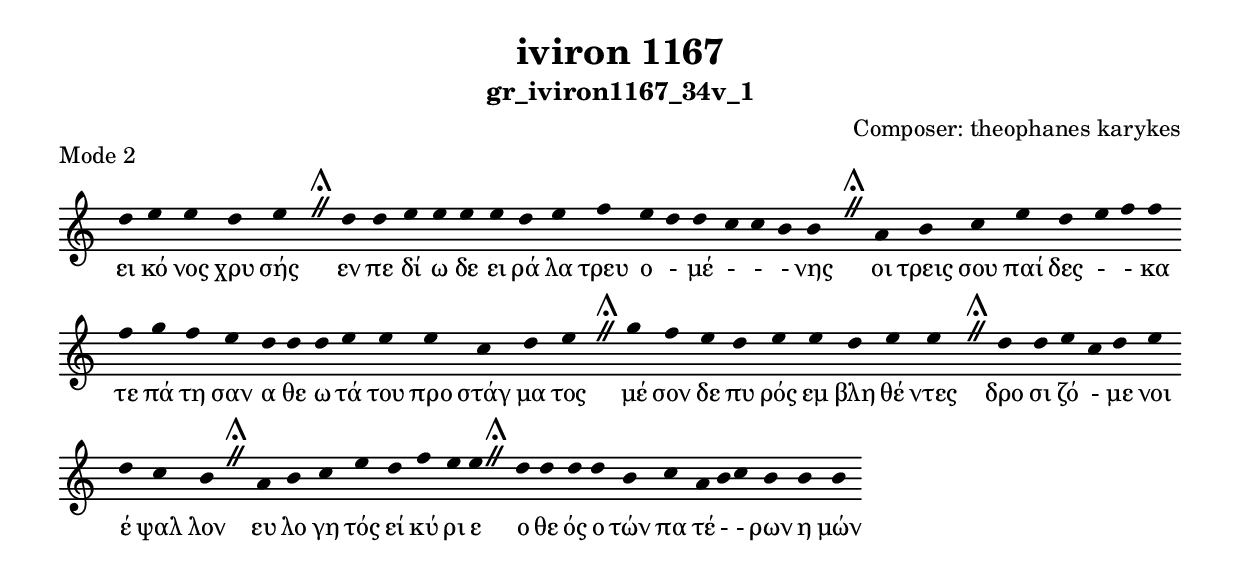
\include "gregorian.ly"

	\header {
 	  title = "iviron 1167"
	  subtitle = "gr_iviron1167_34v_1"
	  composer = "Composer: theophanes karykes"
	  piece = "Mode 2"
	}

	chant = {
	  d''4 e''4 e''4 d''4 e''4 \divisioMaior
 d''4 d''4 e''4 e''4 e''4 e''4 d''4 e''4 f''4 e''4 d''4 d''4 c''4 c''4 b'4 b'4 \divisioMaior
 a'4 b'4 c''4 e''4 d''4 e''4 f''4 f''4 f''4 g''4 f''4 e''4 d''4 d''4 d''4 e''4 e''4 e''4 c''4 d''4 e''4 \divisioMaior
 g''4 f''4 e''4 d''4 e''4 e''4 d''4 e''4 e''4 \divisioMaior
 d''4 d''4 e''4 c''4 d''4 e''4 d''4 c''4 b'4 \divisioMaior
 a'4 b'4 c''4 e''4 d''4 f''4 e''4 e''4 \divisioMaior
 d''4 d''4 d''4 d''4 b'4 c''4 a'4 b'4 c''4 b'4 b'4 b'4\finalis
	}

	verba = \lyricmode {ει κό νος χρυ σής 
εν πε δί ω δε ει ρά λα τρευ ο - μέ -  -  - νης 
οι τρεις σου παί δες -  - κα τε πά τη σαν α θε ω τά του προ στάγ μα τος 
μέ σον δε πυ ρός εμ βλη θέ ντες 
δρο σι ζό - με νοι έ ψαλ λον 
ευ λο γη τός εί κύ ρι ε 
ο θε ός ο τών πα τέ -  - ρων η μών 
	}


	\score {
	  \new Staff <<
	  \new Voice = "melody" \chant
	  \new Lyrics = "one" \lyricsto melody \verba
	  >>
	  \layout {
	    \context {
	      \Staff
	      \remove "Time_signature_engraver"
	      \remove "Bar_engraver"
	    }
	    \context {
	      \Voice
	      \remove "Stem_engraver"
	    }
	  }
	}